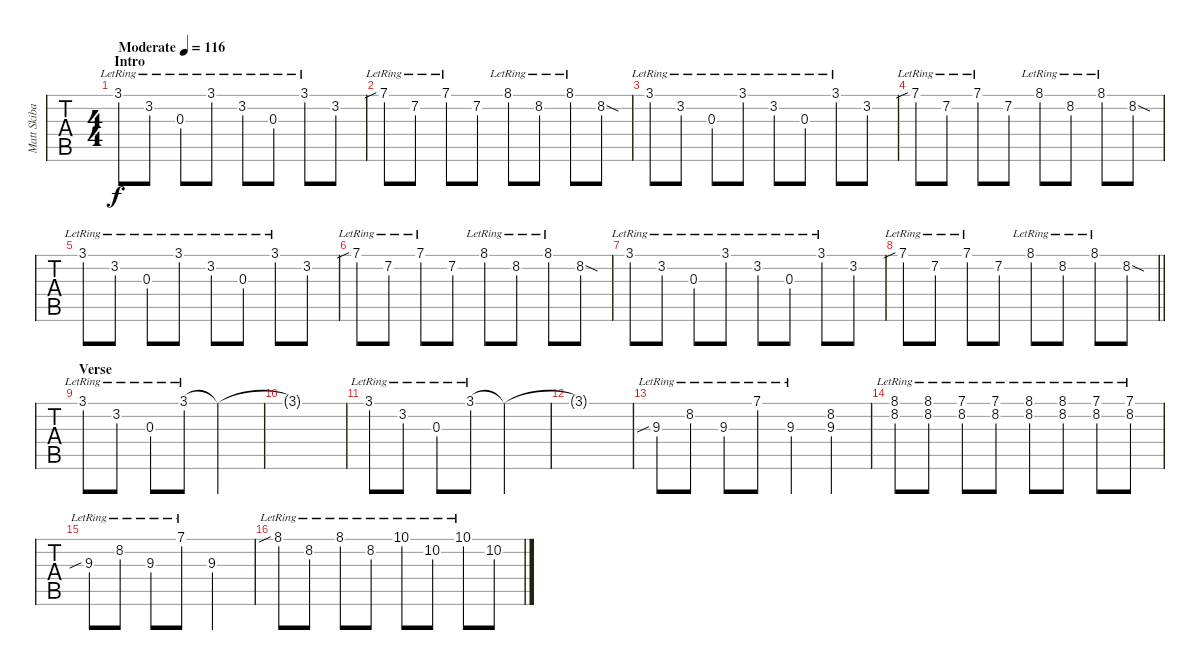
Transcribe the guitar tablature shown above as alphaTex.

\track ("Matt Skiba - Guitar One" "Matt Skiba") {instrument distortionguitar}
\staff {tabs}
\tuning (E4 B3 G3 D3 A2 E2) {hide}
\ts (4 4)
\section ("" "Intro")
\tempo (116 "Moderate")
\clef g2
\ks g
3.1{lr}.8{dy f instrument distortionguitar} 3.2{lr}.8 0.3{lr}.8 3.1{lr}.8 3.2{lr}.8 0.3{lr}.8 3.1{lr}.8 3.2.8 |
7.1{sib lr}.8 7.2{lr}.8 7.1{lr}.8 7.2.8 8.1{lr}.8 8.2{lr}.8 8.1{lr}.8 8.2{sod}.8 |
3.1{lr}.8 3.2{lr}.8 0.3{lr}.8 3.1{lr}.8 3.2{lr}.8 0.3{lr}.8 3.1{lr}.8 3.2.8 |
7.1{sib lr}.8 7.2{lr}.8 7.1{lr}.8 7.2.8 8.1{lr}.8 8.2{lr}.8 8.1{lr}.8 8.2{sod}.8 |
3.1{lr}.8 3.2{lr}.8 0.3{lr}.8 3.1{lr}.8 3.2{lr}.8 0.3{lr}.8 3.1{lr}.8 3.2.8 |
7.1{sib lr}.8 7.2{lr}.8 7.1{lr}.8 7.2.8 8.1{lr}.8 8.2{lr}.8 8.1{lr}.8 8.2{sod}.8 |
3.1{lr}.8 3.2{lr}.8 0.3{lr}.8 3.1{lr}.8 3.2{lr}.8 0.3{lr}.8 3.1{lr}.8 3.2.8 |
\barLineRight lightlight
7.1{sib lr}.8 7.2{lr}.8 7.1{lr}.8 7.2.8 8.1{lr}.8 8.2{lr}.8 8.1{lr}.8 8.2{sod}.8 |
\section ("" "Verse")
3.1{lr}.8{balance 15} 3.2{lr}.8 0.3{lr}.8 3.1{lr}.8 3.1{t}.2 |
3.1{t}.1 |
3.1{lr}.8 3.2{lr}.8 0.3{lr}.8 3.1{lr}.8 3.1{t}.2 |
3.1{t}.1 |
9.3{sib lr}.8 8.2{lr}.8 9.3{lr}.8 7.1{lr}.8 9.3{lr}.4 (8.2 9.3).4 |
(8.1{lr} 8.2{lr}).8 (8.1{lr} 8.2{lr}).8 (7.1{lr} 8.2{lr}).8 (7.1{lr} 8.2{lr}).8 (8.1{lr} 8.2{lr}).8 (8.1{lr} 8.2{lr}).8 (7.1{lr} 8.2{lr}).8 (7.1{lr} 8.2{lr}).8 |
9.3{sib lr}.8 8.2{lr}.8 9.3{lr}.8 7.1{lr}.8 9.3.2 |
8.1{sib lr}.8 8.2{lr}.8 8.1{lr}.8 8.2{lr}.8 10.1{lr}.8 10.2{lr}.8 10.1{lr}.8 10.2.8
